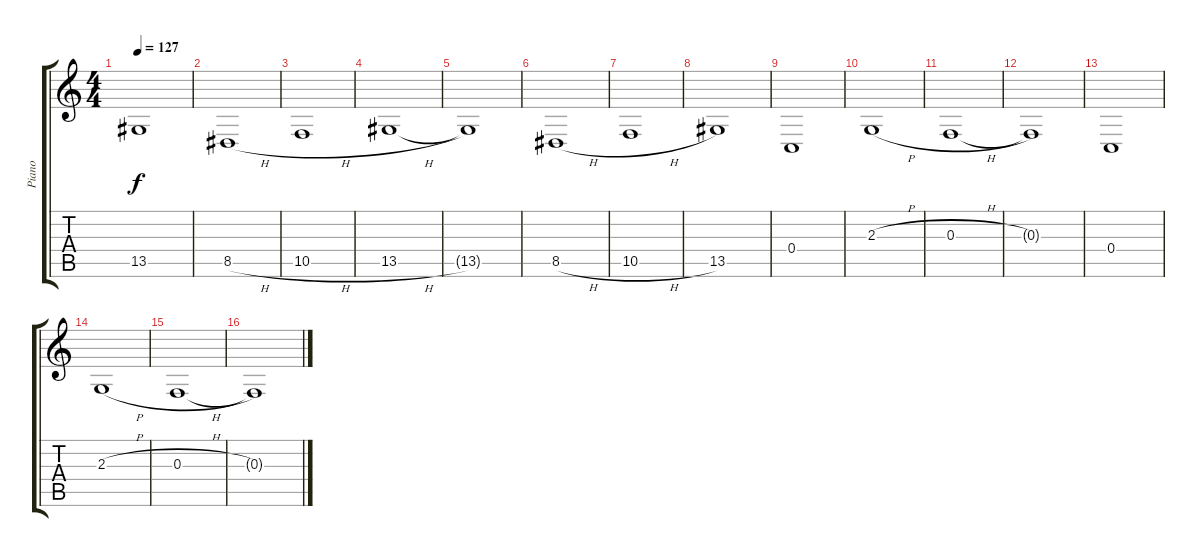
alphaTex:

\track ("Piano" "Piano") {instrument brightacousticpiano}
\staff {score tabs}
\tuning (D4 A3 F3 C3 G2 C2) {hide}
\ts (4 4)
\tempo 127
\clef g2
\ks c
13.5{t}.1{dy f} |
8.5{h}.1 |
10.5{h}.1 |
13.5{h}.1 |
13.5{t}.1 |
8.5{h}.1 |
10.5{h}.1 |
13.5.1 |
0.4.1 |
2.3{h}.1 |
0.3{h}.1 |
0.3{t}.1 |
0.4.1 |
2.3{h}.1 |
0.3{h}.1 |
0.3{t}.1
